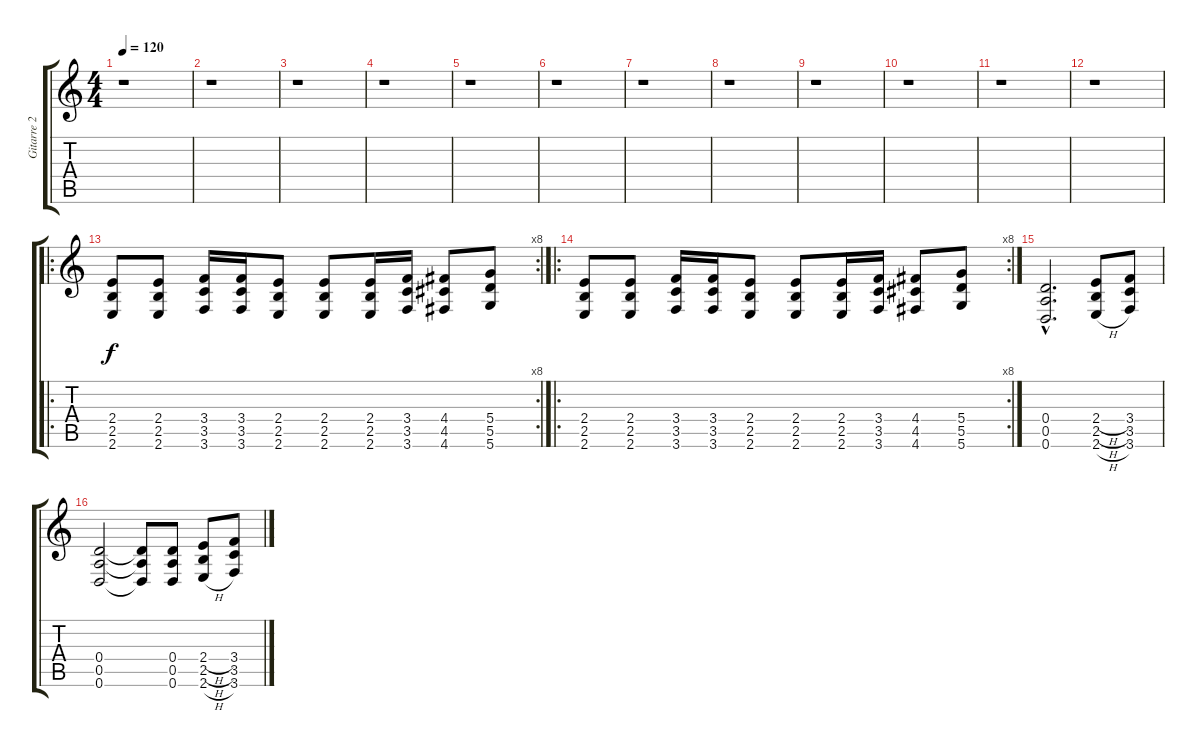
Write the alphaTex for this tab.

\track ("Gitarre 2" "Gitarre 2") {instrument distortionguitar}
\staff {score tabs}
\tuning (E4 B3 G3 D3 A2 D2) {hide}
\ts (4 4)
\tempo 120
\clef g2
\ks c
r.1{dy f instrument distortionguitar} |
r.1 |
r.1 |
r.1 |
r.1 |
r.1 |
r.1 |
r.1 |
r.1 |
r.1 |
r.1 |
r.1 |
\ro
\rc 8
(2.4 2.5 2.6).8 (2.4 2.5 2.6).8 (3.4 3.5 3.6).16 (3.4 3.5 3.6).16 (2.4 2.5 2.6).8 (2.4 2.5 2.6).8 (2.4 2.5 2.6).16 (3.4 3.5 3.6).16 (4.4 4.5 4.6).8 (5.4 5.5 5.6).8 |
\ro
\rc 8
(2.4 2.5 2.6).8 (2.4 2.5 2.6).8 (3.4 3.5 3.6).16 (3.4 3.5 3.6).16 (2.4 2.5 2.6).8 (2.4 2.5 2.6).8 (2.4 2.5 2.6).16 (3.4 3.5 3.6).16 (4.4 4.5 4.6).8 (5.4 5.5 5.6).8 |
(0.4{hac} 0.5{hac} 0.6{hac}).2{d} (2.4{h} 2.5{h} 2.6{h}).8 (3.4 3.5 3.6).8 |
(0.4 0.5 0.6).2 (0.4{t} 0.5{t} 0.6{t}).8 (0.4 0.5 0.6).8 (2.4{h} 2.5{h} 2.6{h}).8 (3.4 3.5 3.6).8
